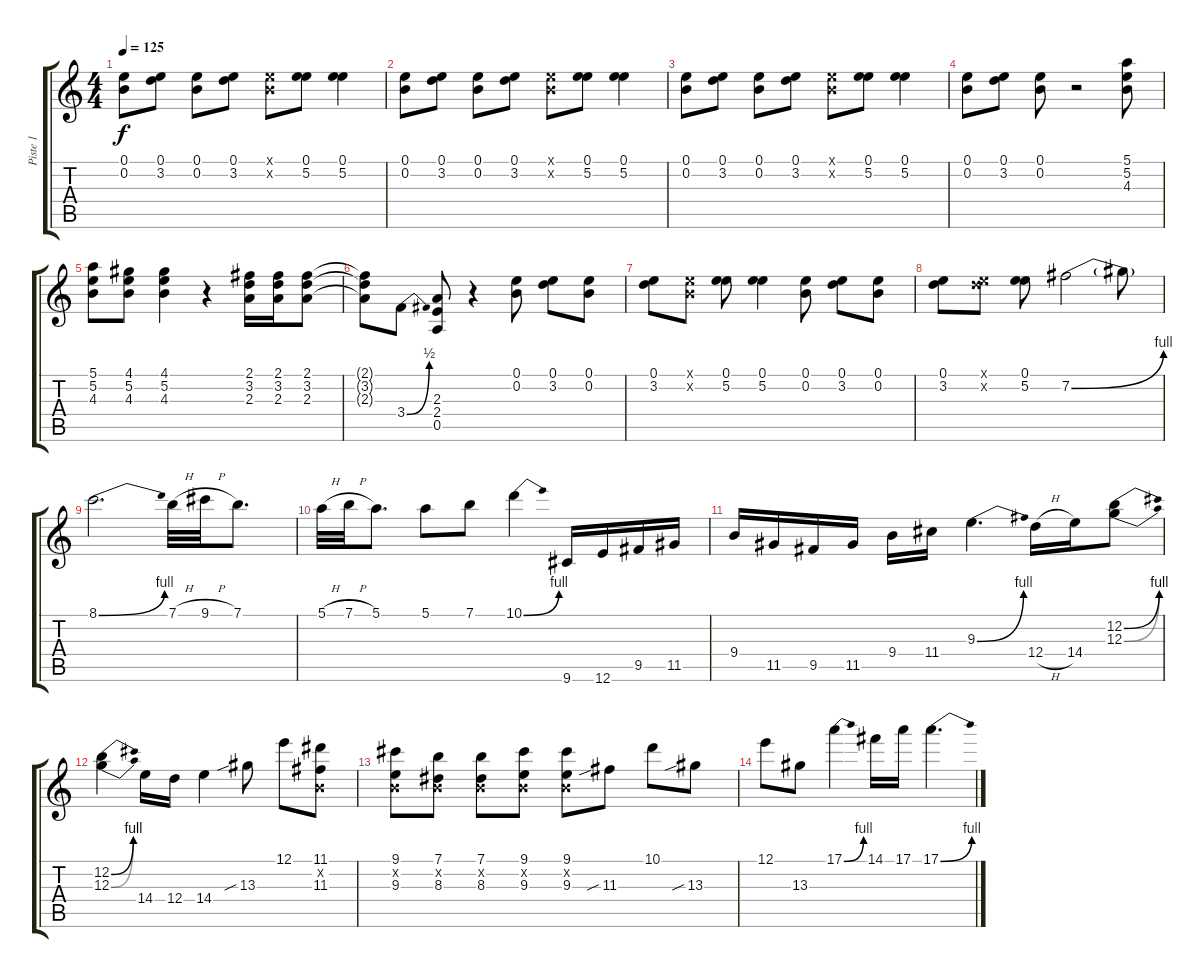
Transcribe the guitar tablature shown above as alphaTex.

\track ("Piste 1" "Piste 1") {instrument distortionguitar}
\staff {score tabs}
\tuning (E4 B3 G3 D3 A2 E2) {hide}
\ts (4 4)
\tempo 125
\clef g2
\ks c
(0.1 0.2).8{dy f} (0.1 3.2).8 (0.1 0.2).8 (0.1 3.2).8 (0.1{x} 0.2{x}).8 (0.1 5.2).8 (0.1 5.2).4 |
(0.1 0.2).8 (0.1 3.2).8 (0.1 0.2).8 (0.1 3.2).8 (0.1{x} 0.2{x}).8 (0.1 5.2).8 (0.1 5.2).4 |
(0.1 0.2).8 (0.1 3.2).8 (0.1 0.2).8 (0.1 3.2).8 (0.1{x} 0.2{x}).8 (0.1 5.2).8 (0.1 5.2).4 |
(0.1 0.2).8 (0.1 3.2).8 (0.1 0.2).8 r.2 (5.1 5.2 4.3).8 |
(5.1 5.2 4.3).8 (4.1 5.2 4.3).8 (4.1 5.2 4.3).4 r.4 (2.1 3.2 2.3).16 (2.1 3.2 2.3).16 (2.1 3.2 2.3).8 |
(2.1{t} 3.2{t} 2.3{t}).8 3.4{be (bend 0 0 60 2)}.8 (2.3 2.4 0.5).8 r.4 (0.1 0.2).8 (0.1 3.2).8 (0.1 0.2).8 |
(0.1 3.2).8 (0.1{x} 0.2{x}).8 (0.1 5.2).8 (0.1 5.2).4 (0.1 0.2).8 (0.1 3.2).8 (0.1 0.2).8 |
(0.1 3.2).8 (0.1{x} 3.2{x}).8 (0.1 5.2).8 7.2{be (bend 0 0 60 4)}.2 7.2{t}.8 |
8.1{be (bend 0 0 60 4)}.2{d} 7.1{h}.32 9.1{h}.32 7.1.8{d} |
5.1{h}.32 7.1{h}.32 5.1.8{d} 5.1.8 7.1.8 10.1{be (bend 0 0 60 4)}.4 9.6.16 12.6.16 9.5.16 11.5.16 |
9.4.16 11.5.16 9.5.16 11.5.16 9.4.16 11.4.16 9.3{be (bend 0 0 60 4)}.4{d} 12.4{h}.16 14.4.16 (12.2{be (bend 0 0 60 4)} 12.3{be (bend 0 0 60 4)}).8 |
(12.2{be (bend 0 0 60 4)} 12.3{be (bend 0 0 60 4)}).4 14.4.16 12.4.16 14.4.4 13.3{sib}.8 12.1.8 (11.1 0.2{x} 11.3).8 |
(9.1 0.2{x} 9.3).8 (7.1 0.2{x} 8.3).8 (7.1 0.2{x} 8.3).8 (9.1 0.2{x} 9.3).8 (9.1 0.2{x} 9.3).8 11.3{sib}.8 10.1.8 13.3{sib}.8 |
12.1.8 13.3.8 17.1{be (bend 0 0 60 4)}.4 14.1.16 17.1.16 17.1{be (bend 0 0 60 4)}.4{d}
